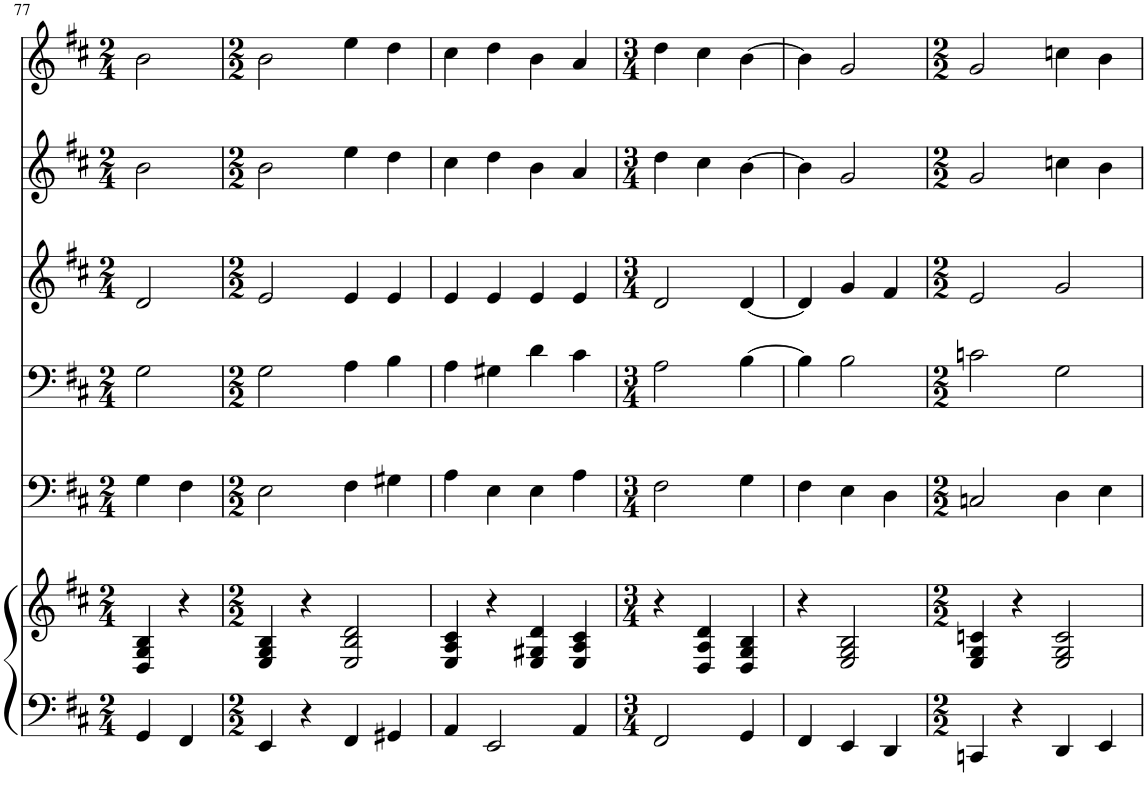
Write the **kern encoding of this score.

**kern	**kern	**kern	**kern	**kern	**kern	**kern
*part6	*part6	*part5	*part4	*part3	*part2	*part1
*staff7	*staff6	*staff5	*staff4	*staff3	*staff2	*staff1
*I"Piano	*	*I"B	*I"T	*I"A	*I"S2	*I"S1
*I'Pno	*	*	*	*	*	*
!!LO:PB:g=z
*clefF4	*clefG2	*clefF4	*clefF4	*clefG2	*clefG2	*clefG2
*	*	*	*Trd5c9	*Trd1c2	*	*Trd1c2
*k[f#c#]	*k[f#c#]	*k[f#c#]	*k[f#c#]	*k[f#c#]	*k[f#c#]	*k[f#c#]
*M2/4	*M2/4	*M2/4	*M2/4	*M2/4	*M2/4	*M2/4
=77	=77	=77	=77	=77	=77	=77
4GG/	4D/ 4G/ 4B/	4G\	2G\	2d/	2b\	2b\
4FF#/	4r	4F#\	.	.	.	.
=78	=78	=78	=78	=78	=78	=78
*M2/2	*M2/2	*M2/2	*M2/2	*M2/2	*M2/2	*M2/2
4EE/	4E/ 4G/ 4B/	2E\	2G\	2e/	2b\	2b\
4r	4r	.	.	.	.	.
4FF#/	2E/ 2B/ 2d/	4F#\	4A\	4e/	4ee\	4ee\
4GG#X/	.	4G#X\	4B\	4e/	4dd\	4dd\
=79	=79	=79	=79	=79	=79	=79
4AA/	4E/ 4A/ 4c#/	4A\	4A\	4e/	4cc#\	4cc#\
2EE/	4r	4E\	4G#X\	4e/	4dd\	4dd\
.	4E/ 4G#X/ 4d/	4E\	4d\	4e/	4b\	4b\
4AA/	4E/ 4A/ 4c#/	4A\	4c#\	4e/	4a/	4a/
=80	=80	=80	=80	=80	=80	=80
*M3/4	*M3/4	*M3/4	*M3/4	*M3/4	*M3/4	*M3/4
2FF#/	4r	2F#\	2A\	2d/	4dd\	4dd\
.	4D/ 4A/ 4d/	.	.	.	4cc#\	4cc#\
4GG/	4D/ 4G/ 4B/	4G\	[4B\	[4d/	[4b\	[4b\
=81	=81	=81	=81	=81	=81	=81
4FF#/	4r	4F#\	4B\]	4d/]	4b\]	4b\]
4EE/	2E/ 2G/ 2B/	4E\	2B\	4g/	2g/	2g/
4DD/	.	4D\	.	4f#/	.	.
=82	=82	=82	=82	=82	=82	=82
*M2/2	*M2/2	*M2/2	*M2/2	*M2/2	*M2/2	*M2/2
4CCn/	4E/ 4G/ 4cn/	2Cn/	2cn\	2e/	2g/	2g/
4r	4r	.	.	.	.	.
4DD/	2E/ 2G/ 2c/	4D\	2G\	2g/	4ccn\	4ccn\
4EE/	.	4E\	.	.	4b\	4b\
=	=	=	=	=	=	=
*-	*-	*-	*-	*-	*-	*-
